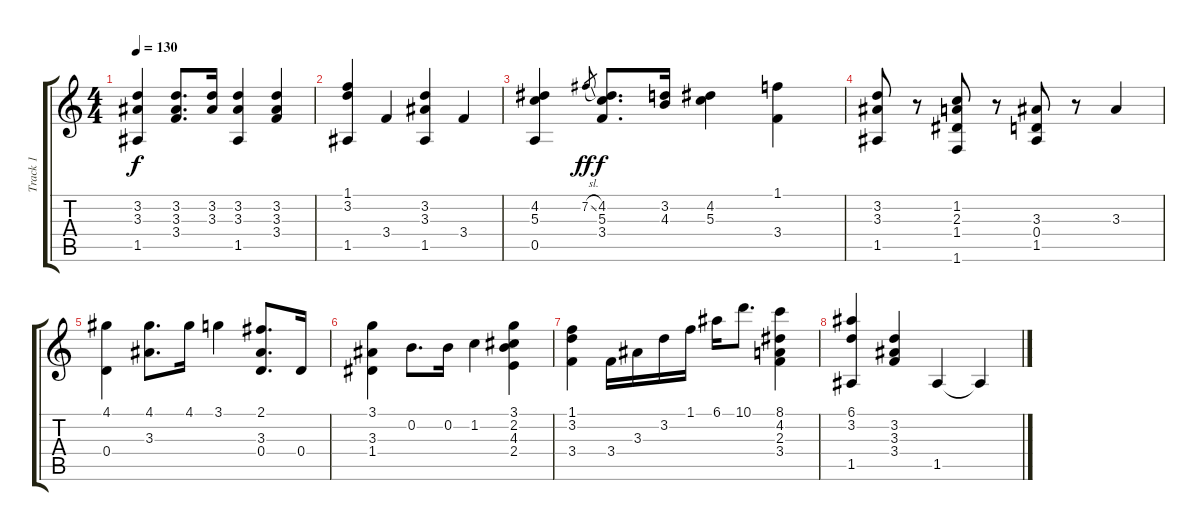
\track ("Track 1" "Track 1") {instrument acousticguitarnylon}
\staff {score tabs}
\tuning (E4 B3 G3 D3 A2 E2) {hide}
\ts (4 4)
\tempo 130
\clef g2
\ks c
(3.2 3.3 1.5).4{dy f} (3.2 3.3 3.4).8{d} (3.2 3.3).16 (3.2 3.3 1.5).4 (3.2 3.3 3.4).4 |
(1.1 3.2 1.5).4 3.4.4 (3.2 3.3 1.5).4 3.4.4 |
(4.2 5.3 0.5).4 7.2{sl}.8{gr dy ff} (4.2 5.3 3.4).8{d dy f} (3.2 4.3).16 (4.2 5.3).4 (1.1 3.4).4 |
(3.2 3.3 1.5).8 r.8 (1.2 2.3 1.4 1.6).8 r.8 (3.3 0.4 1.5).8 r.8 3.3.4 |
(4.1 0.4).4 (4.1 3.3).8{d} 4.1.16 3.1.4 (2.1 3.3 0.4).8{d} 0.4.16 |
(3.1 3.3 1.4).4 0.2.8{d} 0.2.16 1.2.4 (3.1 2.2 4.3 2.4).4 |
(1.1 3.2 3.4).4 3.4.16 3.3.16 3.2.16 1.1.16 6.1.16 10.1.8{d} (8.1 4.2 2.3 3.4).4 |
(6.1 3.2 1.5).4 (3.2 3.3 3.4).4 1.5.4 1.5{t}.4
